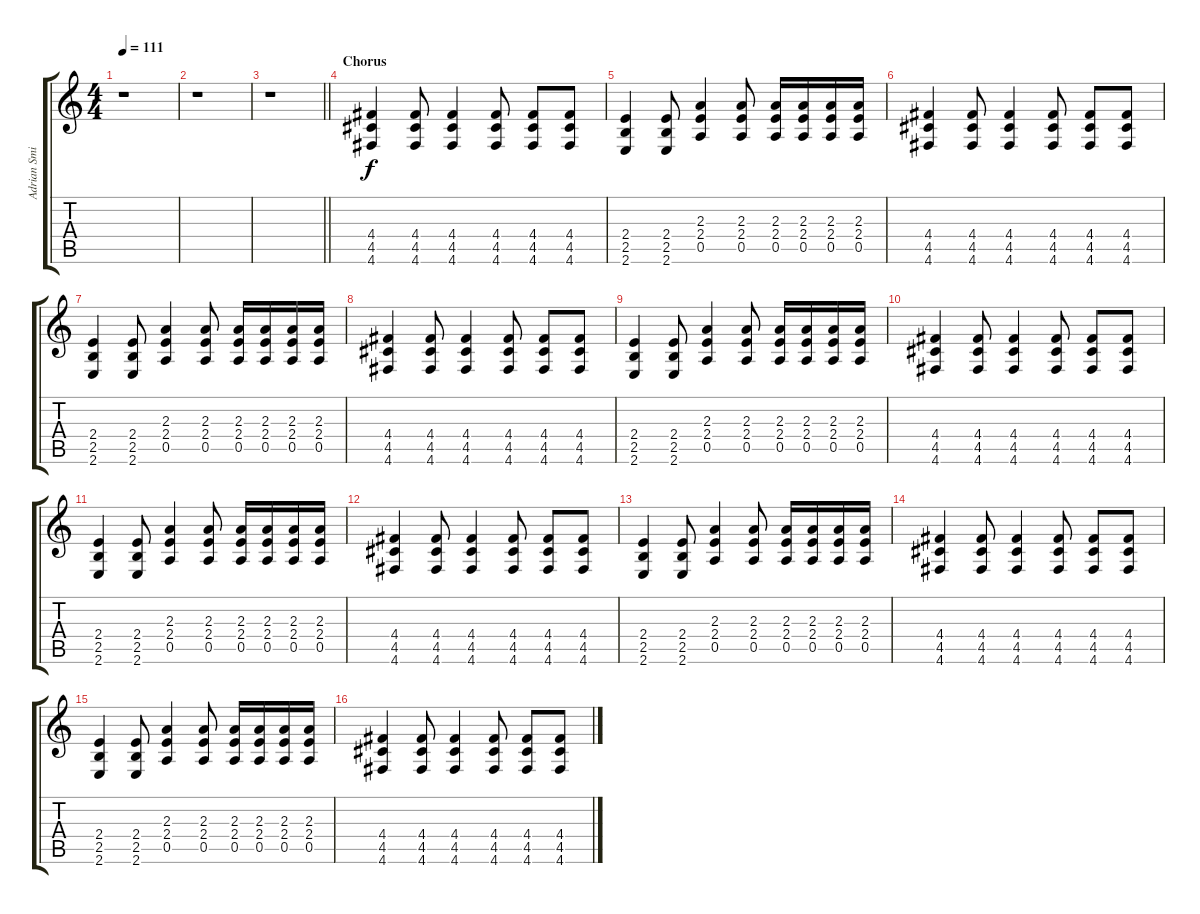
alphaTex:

\track ("Adrian Smith" "Adrian Smi") {instrument overdrivenguitar}
\staff {score tabs}
\tuning (E4 B3 G3 D3 A2 D2) {hide}
\ts (4 4)
\tempo 111
\clef g2
\ks c
r.1{dy fff} |
r.1 |
\barLineRight lightlight
r.1 |
\section ("" "Chorus")
(4.4 4.5 4.6).4{dy f} (4.4 4.5 4.6).8 (4.4 4.5 4.6).4 (4.4 4.5 4.6).8 (4.4 4.5 4.6).8 (4.4 4.5 4.6).8 |
(2.4 2.5 2.6).4 (2.4 2.5 2.6).8 (2.3 2.4 0.5).4 (2.3 2.4 0.5).8 (2.3 2.4 0.5).16 (2.3 2.4 0.5).16 (2.3 2.4 0.5).16 (2.3 2.4 0.5).16 |
(4.4 4.5 4.6).4 (4.4 4.5 4.6).8 (4.4 4.5 4.6).4 (4.4 4.5 4.6).8 (4.4 4.5 4.6).8 (4.4 4.5 4.6).8 |
(2.4 2.5 2.6).4 (2.4 2.5 2.6).8 (2.3 2.4 0.5).4 (2.3 2.4 0.5).8 (2.3 2.4 0.5).16 (2.3 2.4 0.5).16 (2.3 2.4 0.5).16 (2.3 2.4 0.5).16 |
(4.4 4.5 4.6).4 (4.4 4.5 4.6).8 (4.4 4.5 4.6).4 (4.4 4.5 4.6).8 (4.4 4.5 4.6).8 (4.4 4.5 4.6).8 |
(2.4 2.5 2.6).4 (2.4 2.5 2.6).8 (2.3 2.4 0.5).4 (2.3 2.4 0.5).8 (2.3 2.4 0.5).16 (2.3 2.4 0.5).16 (2.3 2.4 0.5).16 (2.3 2.4 0.5).16 |
(4.4 4.5 4.6).4 (4.4 4.5 4.6).8 (4.4 4.5 4.6).4 (4.4 4.5 4.6).8 (4.4 4.5 4.6).8 (4.4 4.5 4.6).8 |
(2.4 2.5 2.6).4 (2.4 2.5 2.6).8 (2.3 2.4 0.5).4 (2.3 2.4 0.5).8 (2.3 2.4 0.5).16 (2.3 2.4 0.5).16 (2.3 2.4 0.5).16 (2.3 2.4 0.5).16 |
(4.4 4.5 4.6).4 (4.4 4.5 4.6).8 (4.4 4.5 4.6).4 (4.4 4.5 4.6).8 (4.4 4.5 4.6).8 (4.4 4.5 4.6).8 |
(2.4 2.5 2.6).4 (2.4 2.5 2.6).8 (2.3 2.4 0.5).4 (2.3 2.4 0.5).8 (2.3 2.4 0.5).16 (2.3 2.4 0.5).16 (2.3 2.4 0.5).16 (2.3 2.4 0.5).16 |
(4.4 4.5 4.6).4 (4.4 4.5 4.6).8 (4.4 4.5 4.6).4 (4.4 4.5 4.6).8 (4.4 4.5 4.6).8 (4.4 4.5 4.6).8 |
(2.4 2.5 2.6).4 (2.4 2.5 2.6).8 (2.3 2.4 0.5).4 (2.3 2.4 0.5).8 (2.3 2.4 0.5).16 (2.3 2.4 0.5).16 (2.3 2.4 0.5).16 (2.3 2.4 0.5).16 |
(4.4 4.5 4.6).4 (4.4 4.5 4.6).8 (4.4 4.5 4.6).4 (4.4 4.5 4.6).8 (4.4 4.5 4.6).8 (4.4 4.5 4.6).8
